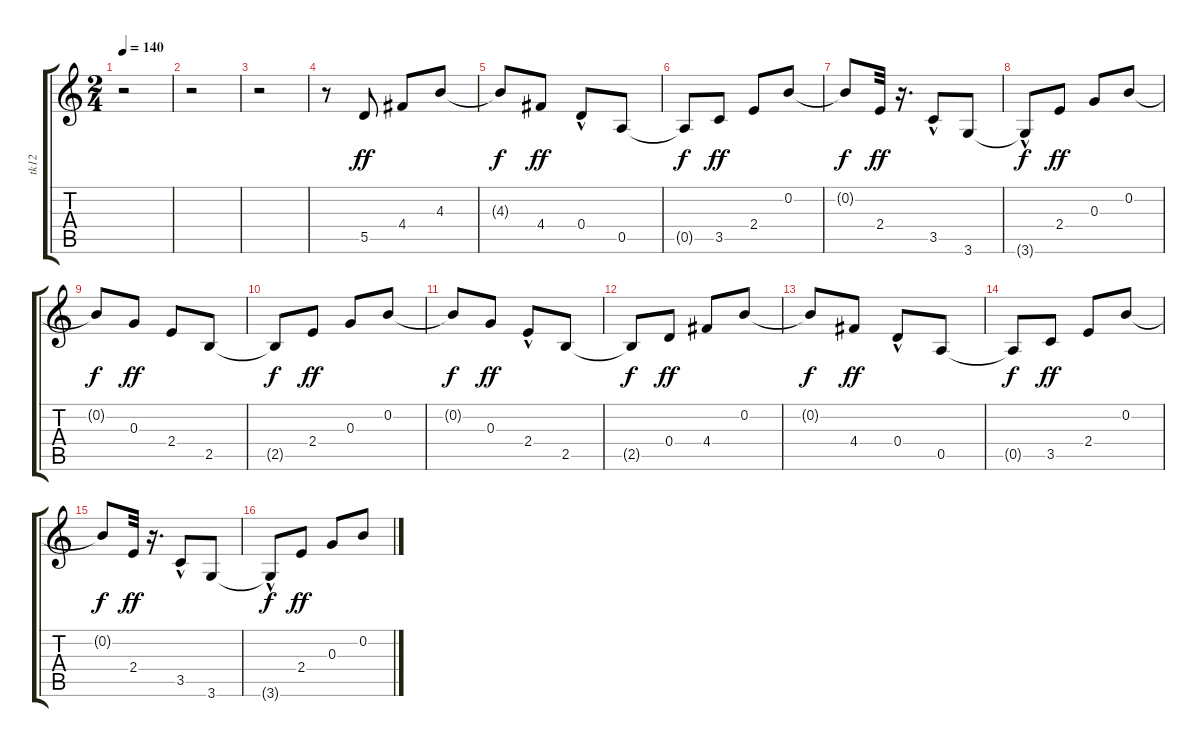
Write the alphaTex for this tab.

\track ("tk12" "tk12") {instrument electricguitarclean}
\staff {score tabs}
\tuning (E4 B3 G3 D3 A2 E2) {hide}
\ts (2 4)
\tempo 140
\clef g2
\ks c
r.2{dy ff} |
r.2 |
r.2 |
r.8 5.5.8{balance 8} 4.4.8 4.3.8 |
4.3{t}.8{dy f} 4.4.8{dy ff} 0.4{hac}.8 0.5.8 |
0.5{t}.8{dy f} 3.5.8{dy ff} 2.4.8 0.2.8 |
0.2{t}.8{dy f} 2.4.32{dy ff} r.16{d} 3.5{hac}.8 3.6.8 |
3.6{hac t}.8{dy f} 2.4.8{dy ff} 0.3.8 0.2.8 |
0.2{t}.8{dy f} 0.3.8{dy ff} 2.4.8 2.5.8 |
2.5{t}.8{dy f} 2.4.8{dy ff} 0.3.8 0.2.8 |
0.2{t}.8{dy f} 0.3.8{dy ff} 2.4{hac}.8 2.5.8 |
2.5{t}.8{dy f} 0.4.8{dy ff} 4.4.8 0.2.8 |
0.2{t}.8{dy f} 4.4.8{dy ff} 0.4{hac}.8 0.5.8 |
0.5{t}.8{dy f} 3.5.8{dy ff} 2.4.8 0.2.8 |
0.2{t}.8{dy f} 2.4.32{dy ff} r.16{d} 3.5{hac}.8 3.6.8 |
3.6{hac t}.8{dy f} 2.4.8{dy ff} 0.3.8 0.2.8
